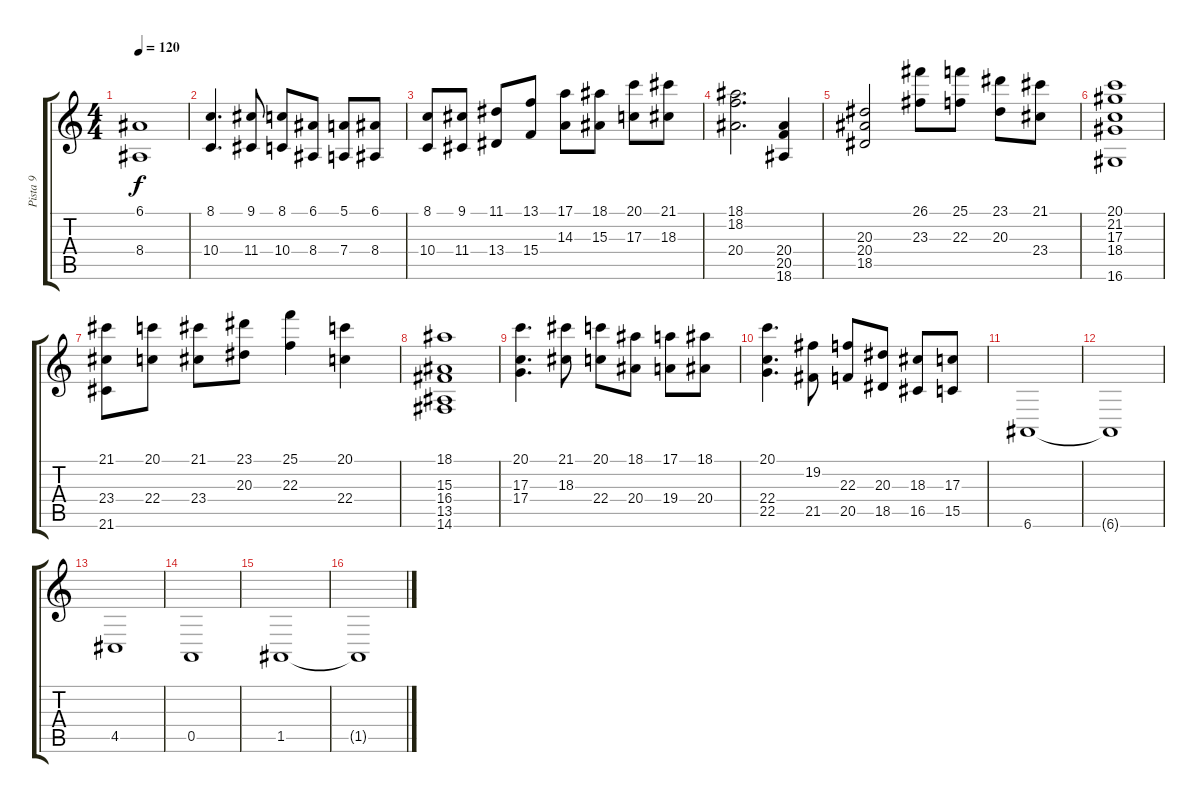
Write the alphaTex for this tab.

\track ("Pista 9" "Pista 9") {instrument stringensemble1}
\staff {score tabs}
\tuning (E4 B3 G3 D3 A2 E2) {hide}
\ts (4 4)
\tempo 120
\clef g2
\ks c
(6.1 8.4).1{dy f} |
(8.1 10.4).4{d} (9.1 11.4).8 (8.1 10.4).8 (6.1 8.4).8 (5.1 7.4).8 (6.1 8.4).8 |
(8.1 10.4).8 (9.1 11.4).8 (11.1 13.4).8 (13.1 15.4).8 (17.1 14.3).8 (18.1 15.3).8 (20.1 17.3).8 (21.1 18.3).8 |
(18.1 18.2 20.4).2{d} (20.4 20.5 18.6).4 |
(20.3 20.4 18.5).2 (26.1 23.3).8 (25.1 22.3).8 (23.1 20.3).8 (21.1 23.4).8 |
(20.1 21.2 17.3 18.4 16.6).1 |
(21.1 23.4 21.6).8 (20.1 22.4).8 (21.1 23.4).8 (23.1 20.3).8 (25.1 22.3).4 (20.1 22.4).4 |
(18.1 15.3 16.4 13.5 14.6).1 |
(20.1 17.3 17.4).4{d} (21.1 18.3).8 (20.1 22.4).8 (18.1 20.4).8 (17.1 19.4).8 (18.1 20.4).8 |
(20.1 22.4 22.5).4{d} (19.2 21.5).8 (22.3 20.5).8 (20.3 18.5).8 (18.3 16.5).8 (17.3 15.5).8 |
6.6.1 |
6.6{t}.1 |
4.5.1 |
0.5.1 |
1.5.1 |
1.5{t}.1
